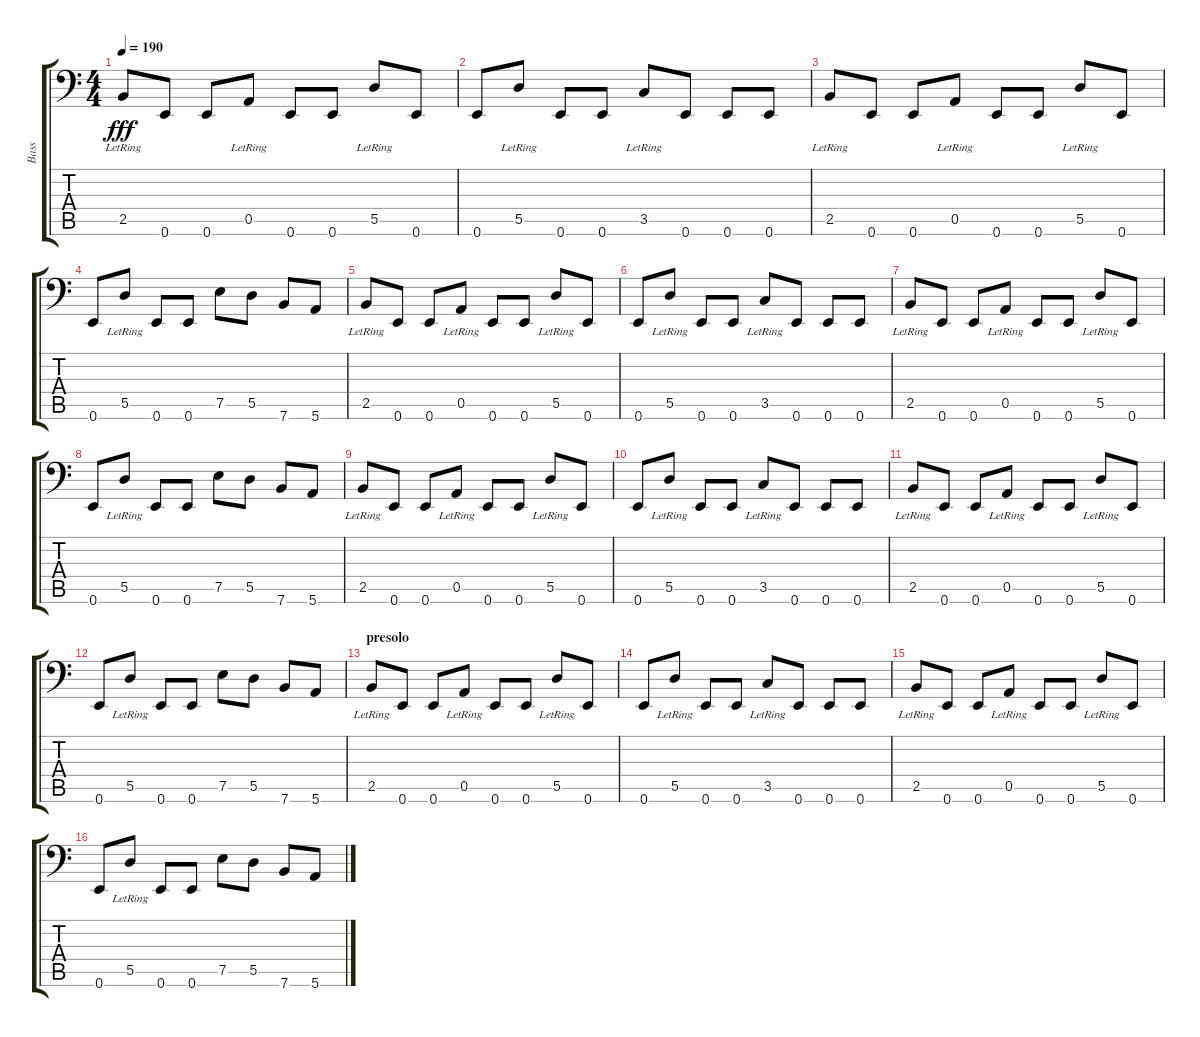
\track ("Bass" "Bass") {instrument electricbassfinger}
\staff {score tabs}
\tuning (E3 B2 G2 D2 A1 E1) {hide}
\ts (4 4)
\tempo 190
\clef f4
\ks c
2.5{lr}.8{dy fff} 0.6.8 0.6.8 0.5{lr}.8 0.6.8 0.6.8 5.5{lr}.8 0.6.8 |
0.6.8 5.5{lr}.8 0.6.8 0.6.8 3.5{lr}.8 0.6.8 0.6.8 0.6.8 |
2.5{lr}.8 0.6.8 0.6.8 0.5{lr}.8 0.6.8 0.6.8 5.5{lr}.8 0.6.8 |
0.6.8 5.5{lr}.8 0.6.8 0.6.8 7.5.8 5.5.8 7.6.8 5.6.8 |
2.5{lr}.8 0.6.8 0.6.8 0.5{lr}.8 0.6.8 0.6.8 5.5{lr}.8 0.6.8 |
0.6.8 5.5{lr}.8 0.6.8 0.6.8 3.5{lr}.8 0.6.8 0.6.8 0.6.8 |
2.5{lr}.8 0.6.8 0.6.8 0.5{lr}.8 0.6.8 0.6.8 5.5{lr}.8 0.6.8 |
0.6.8 5.5{lr}.8 0.6.8 0.6.8 7.5.8 5.5.8 7.6.8 5.6.8 |
2.5{lr}.8 0.6.8 0.6.8 0.5{lr}.8 0.6.8 0.6.8 5.5{lr}.8 0.6.8 |
0.6.8 5.5{lr}.8 0.6.8 0.6.8 3.5{lr}.8 0.6.8 0.6.8 0.6.8 |
2.5{lr}.8 0.6.8 0.6.8 0.5{lr}.8 0.6.8 0.6.8 5.5{lr}.8 0.6.8 |
0.6.8 5.5{lr}.8 0.6.8 0.6.8 7.5.8 5.5.8 7.6.8 5.6.8 |
\section ("" "presolo")
2.5{lr}.8 0.6.8 0.6.8 0.5{lr}.8 0.6.8 0.6.8 5.5{lr}.8 0.6.8 |
0.6.8 5.5{lr}.8 0.6.8 0.6.8 3.5{lr}.8 0.6.8 0.6.8 0.6.8 |
2.5{lr}.8 0.6.8 0.6.8 0.5{lr}.8 0.6.8 0.6.8 5.5{lr}.8 0.6.8 |
0.6.8 5.5{lr}.8 0.6.8 0.6.8 7.5.8 5.5.8 7.6.8 5.6.8
